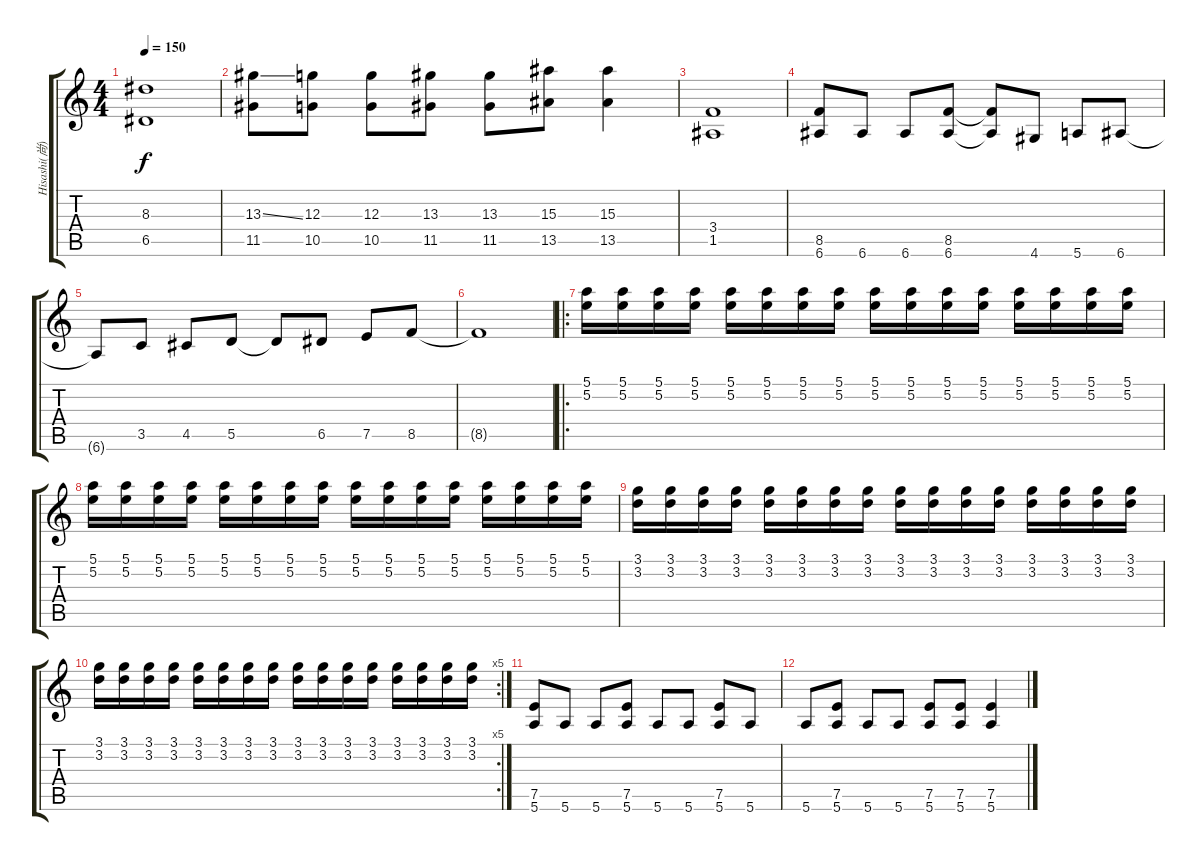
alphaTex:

\track ("Hisashi(尚)" "Hisashi(尚)") {instrument distortionguitar}
\staff {score tabs}
\tuning (E4 B3 G3 D3 A2 E2) {hide}
\ts (4 4)
\tempo 150
\clef g2
\ks c
(8.3 6.5).1{dy f} |
(13.3{ss} 11.5).8 (12.3 10.5).8 (12.3 10.5).8 (13.3 11.5).8 (13.3 11.5).8 (15.3 13.5).8 (15.3 13.5).4 |
(3.4 1.5).1 |
(8.5 6.6).8 6.6.8 6.6.8 (8.5 6.6).8 (8.5{t} 6.6{t}).8 4.6.8 5.6.8 6.6.8 |
6.6{t}.8 3.5.8 4.5.8 5.5.8 5.5{t}.8 6.5.8 7.5.8 8.5.8 |
8.5{t}.1 |
\ro
(5.1 5.2).16 (5.1 5.2).16 (5.1 5.2).16 (5.1 5.2).16 (5.1 5.2).16 (5.1 5.2).16 (5.1 5.2).16 (5.1 5.2).16 (5.1 5.2).16 (5.1 5.2).16 (5.1 5.2).16 (5.1 5.2).16 (5.1 5.2).16 (5.1 5.2).16 (5.1 5.2).16 (5.1 5.2).16 |
(5.1 5.2).16 (5.1 5.2).16 (5.1 5.2).16 (5.1 5.2).16 (5.1 5.2).16 (5.1 5.2).16 (5.1 5.2).16 (5.1 5.2).16 (5.1 5.2).16 (5.1 5.2).16 (5.1 5.2).16 (5.1 5.2).16 (5.1 5.2).16 (5.1 5.2).16 (5.1 5.2).16 (5.1 5.2).16 |
(3.1 3.2).16 (3.1 3.2).16 (3.1 3.2).16 (3.1 3.2).16 (3.1 3.2).16 (3.1 3.2).16 (3.1 3.2).16 (3.1 3.2).16 (3.1 3.2).16 (3.1 3.2).16 (3.1 3.2).16 (3.1 3.2).16 (3.1 3.2).16 (3.1 3.2).16 (3.1 3.2).16 (3.1 3.2).16 |
\rc 5
(3.1 3.2).16 (3.1 3.2).16 (3.1 3.2).16 (3.1 3.2).16 (3.1 3.2).16 (3.1 3.2).16 (3.1 3.2).16 (3.1 3.2).16 (3.1 3.2).16 (3.1 3.2).16 (3.1 3.2).16 (3.1 3.2).16 (3.1 3.2).16 (3.1 3.2).16 (3.1 3.2).16 (3.1 3.2).16 |
(7.5 5.6).8 5.6.8 5.6.8 (7.5 5.6).8 5.6.8 5.6.8 (7.5 5.6).8 5.6.8 |
5.6.8 (7.5 5.6).8 5.6.8 5.6.8 (7.5 5.6).8 (7.5 5.6).8 (7.5 5.6).4
